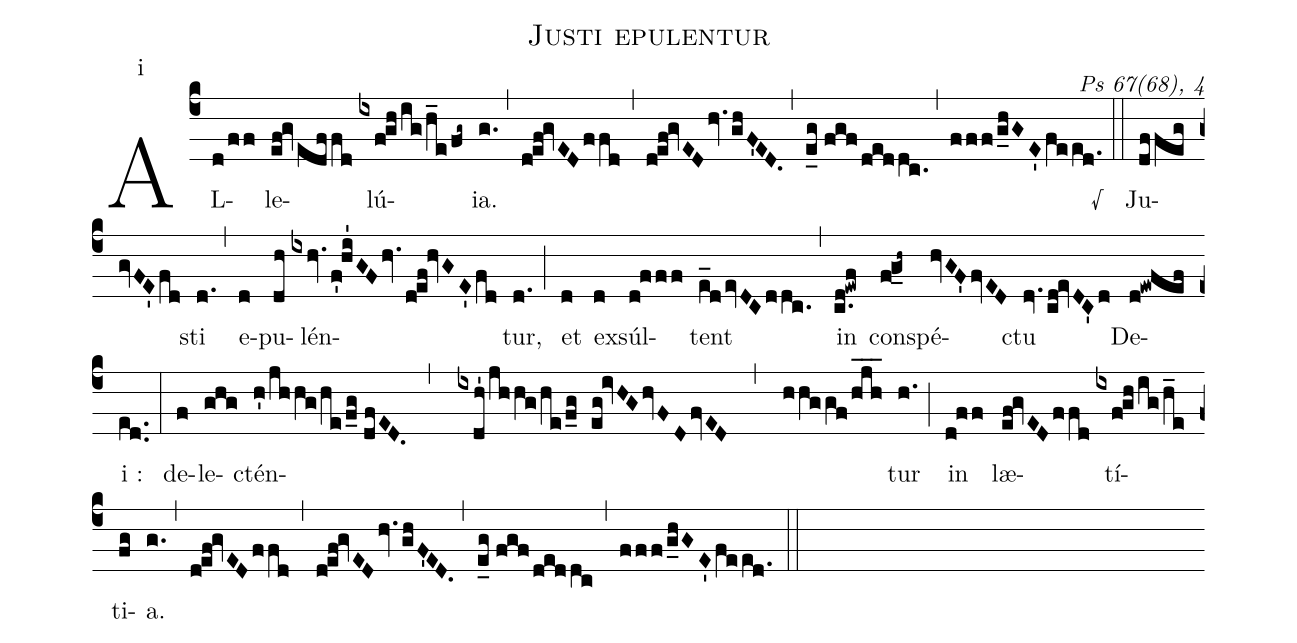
name:Justi epulentur;
commentary: Ps 67(68), 4;
mode:i;
%%
(c4) AL(d/ff)le(ef!gvedffd)lú(ixf!gh/ig/h_e/fg~)ia.(g.) (,) (d!ef!gvEDffd) (,) (d!ef!gvEDhv.ghF'ED.) (,) (e_g//fgf/deddc.) (,) (fff/g_hGE'feed.) √(::) Ju(dffeggvFE'fd)sti(d.) (,) e(d)pu(dh)lén(ixhv.f'!hi'GFhv.d!ef!hvGE'fd)tur,(d.) (;) et(d) ex(d)súl(d!fff)tent(e_devDCddc.) (,) in(c.d!ewf) con(f!g_h~)spé(hvGF'fvED)ctu(dv.cd!evDC'd) De(d!ewfef)i~:(ed..) (:) de(f)le(ghg)ctén(h'/jhhg/he/f_g//dfED. , ixdh'/jhhg/he/f_g eg!ivHGhvFDfvED , hhggf/hjh___)tur(h.) (;) in(d!ff) læ(ef!gvEDffd)tí(ix!f!gh/ig/h_e)ti(fg)a.(g.) (,) (d!ef!gvEDffd) (,) (d!ef!gvEDhv.ghF'ED.) (,) (e_g//fgf/deddc) (,) (fff/g_hGE'feed.) (::)
